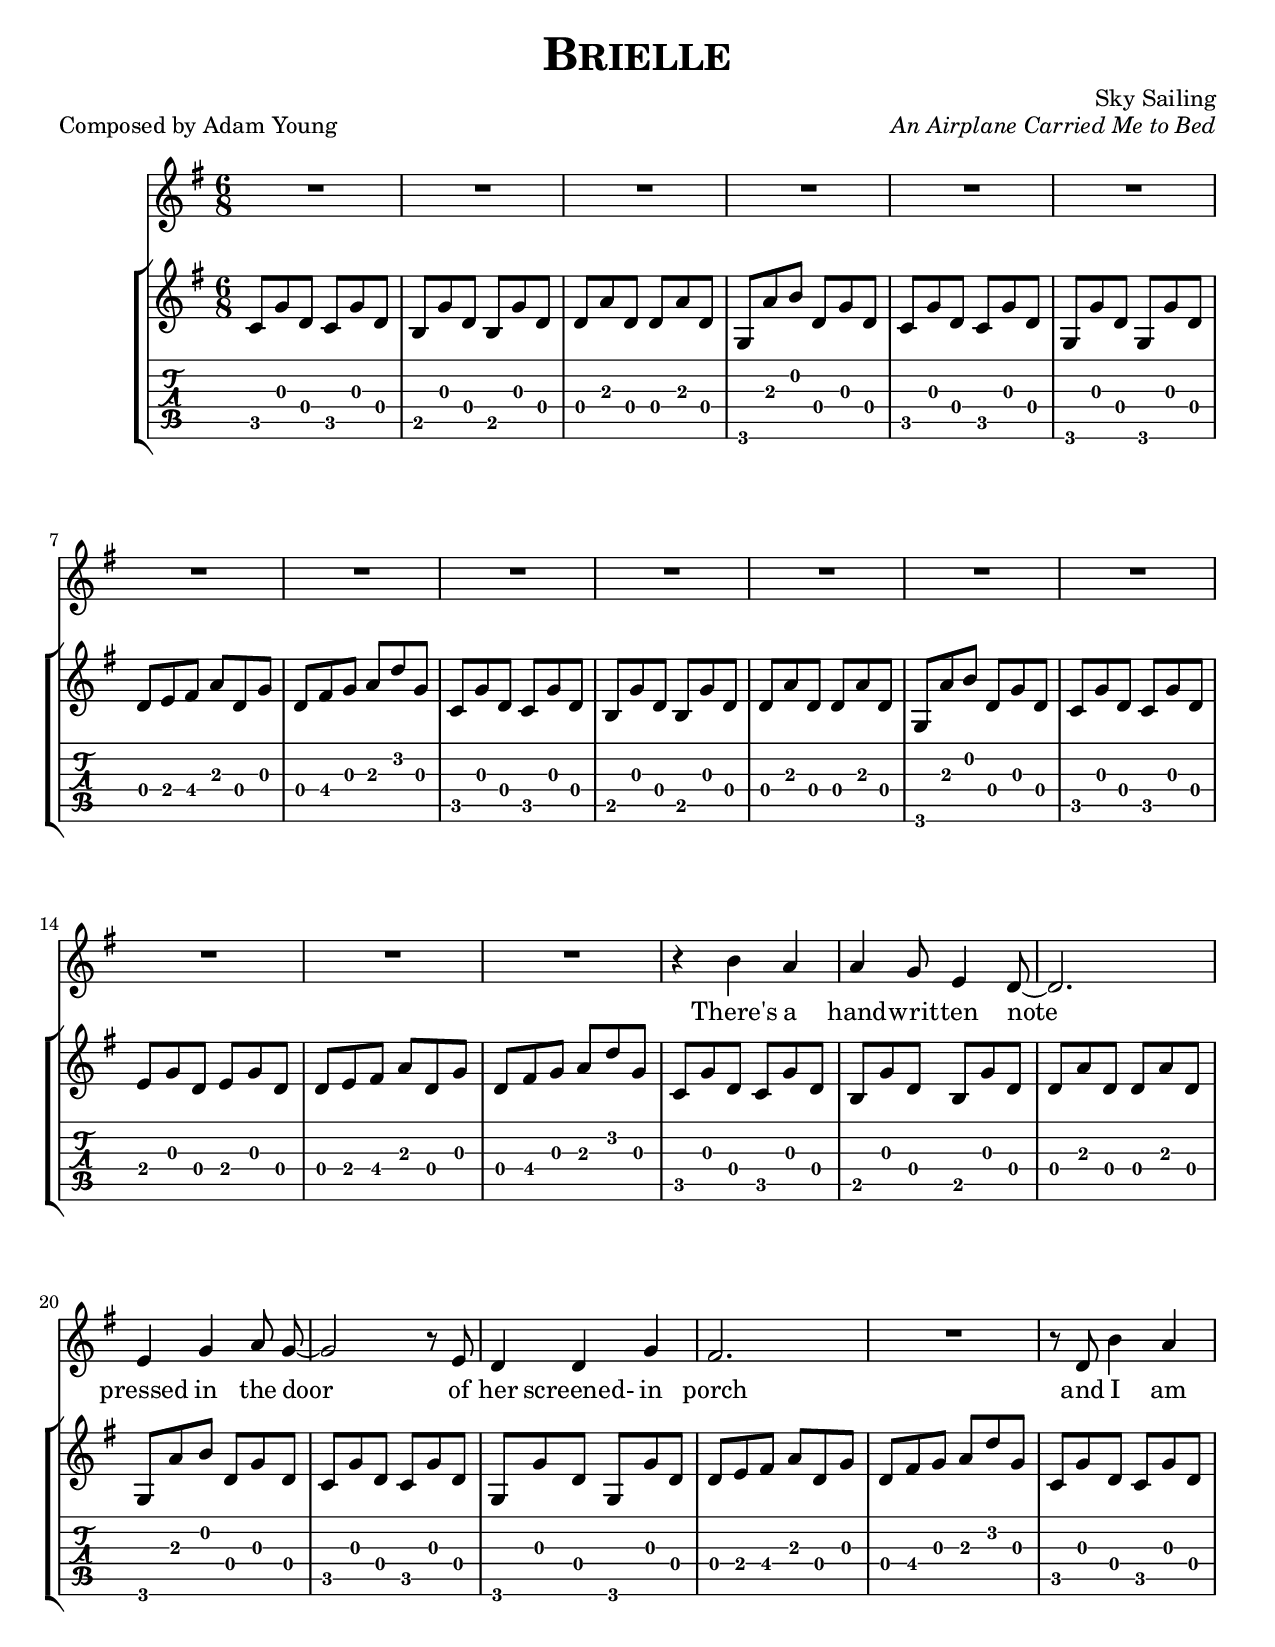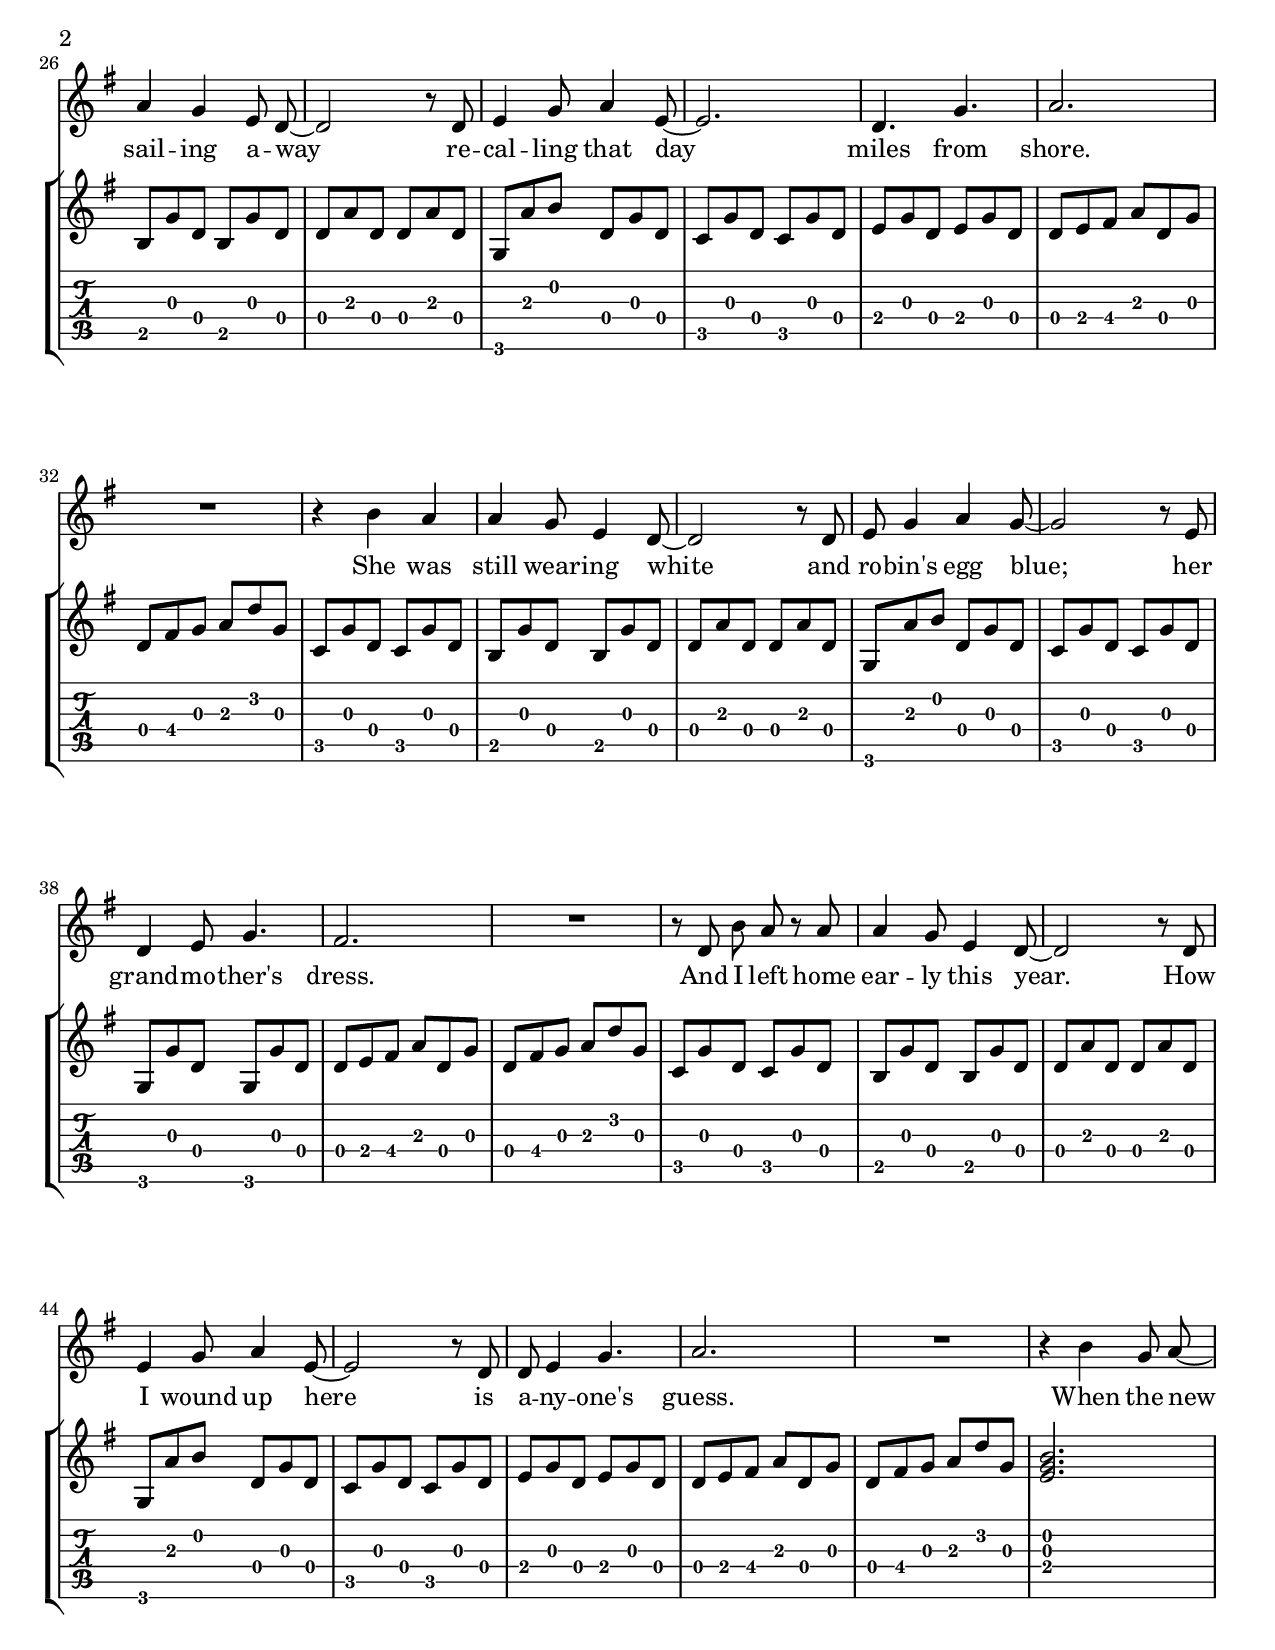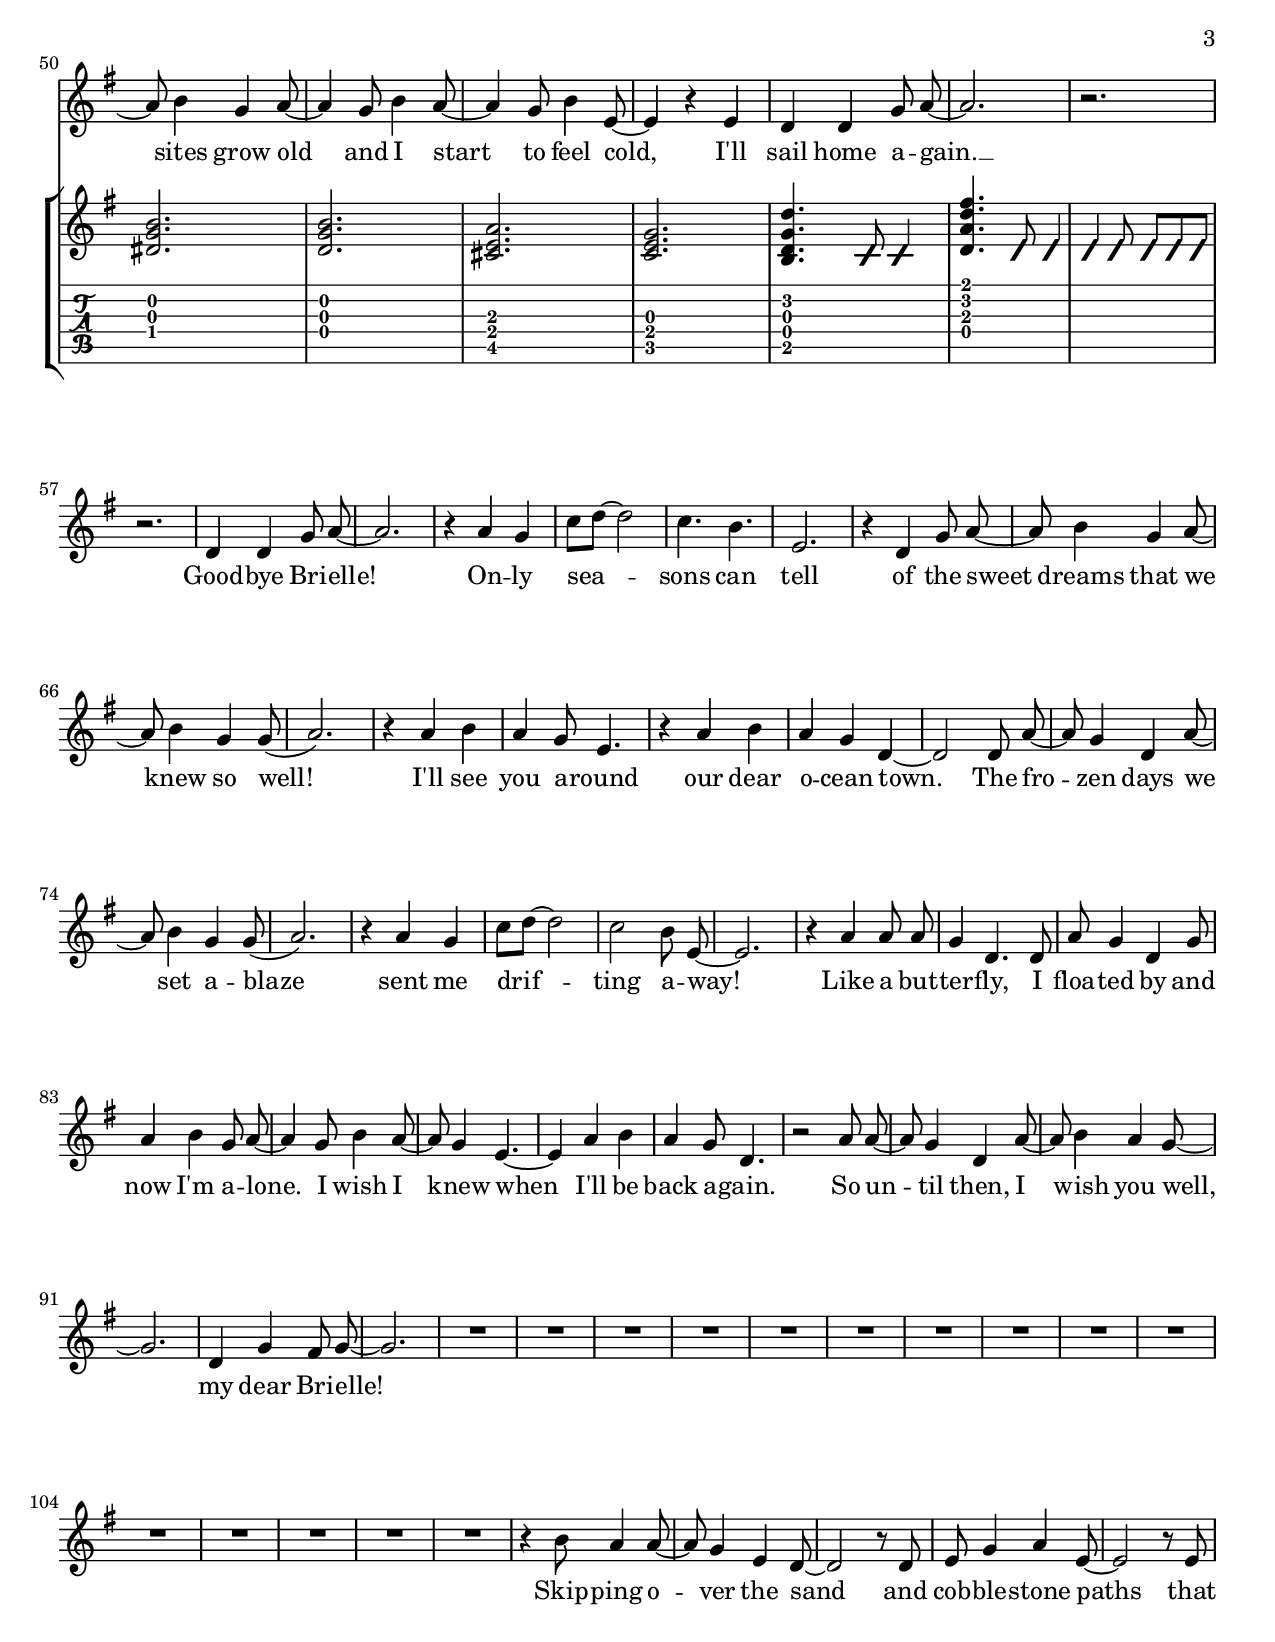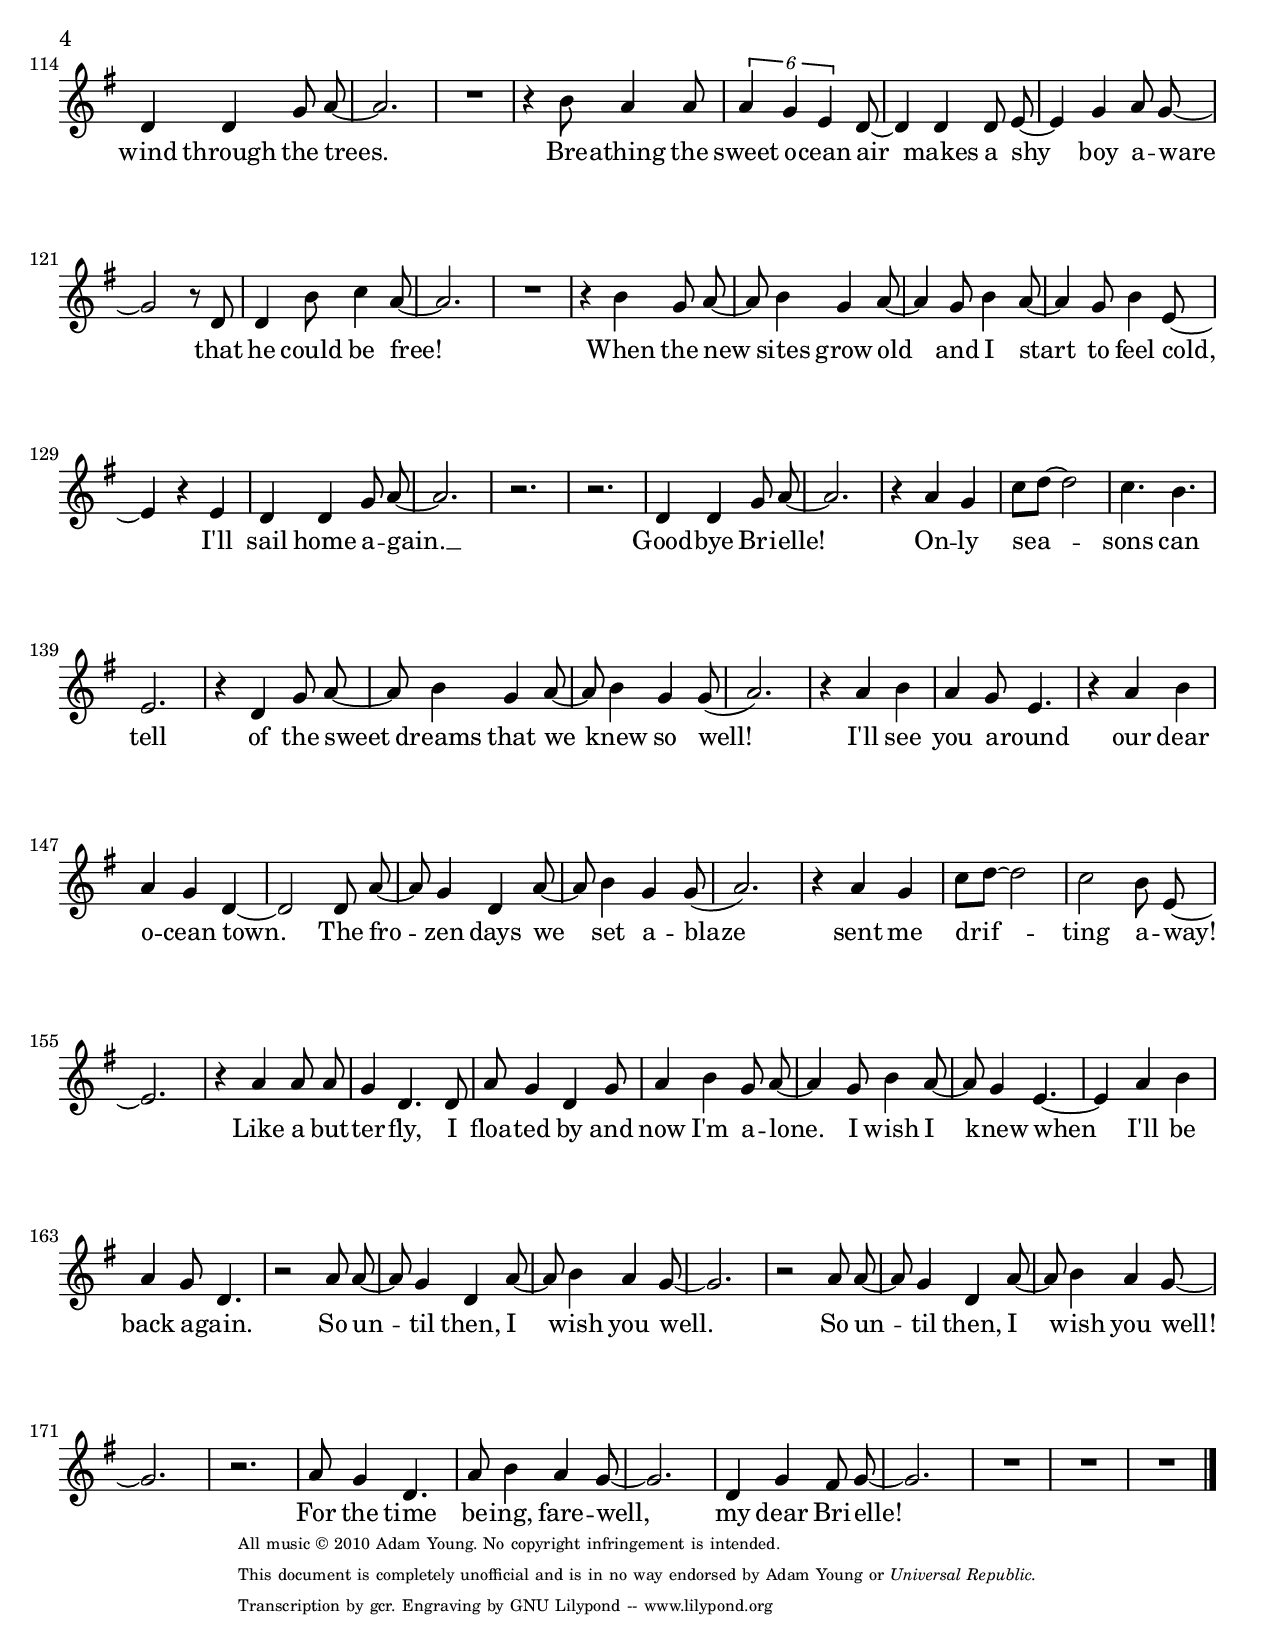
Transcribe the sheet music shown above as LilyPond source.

\version "2.12.3"

%{
  Layout and paper settings for Brielle
%}

%{ Brielle by Sky Sailing -- engraved by gcr
 ,ggggggggggg,                                                   
dP"""88""""""Y8,                           ,dPYb, ,dPYb,         
Yb,  88      `8b                           IP'`Yb IP'`Yb         
 `"  88      ,8P             gg            I8  8I I8  8I         
     88aaaad8P"              ""            I8  8' I8  8'         
     88""""Y8ba   ,gggggg,   gg    ,ggg,   I8 dP  I8 dP   ,ggg,  
     88      `8b  dP""""8I   88   i8" "8i  I8dP   I8dP   i8" "8i 
     88      ,8P ,8'    8I   88   I8, ,8I  I8P    I8P    I8, ,8I 
     88_____,d8',dP     Y8,_,88,_ `YbadP' ,d8b,_ ,d8b,_  `YbadP' 
    88888888P"  8P      `Y88P""Y8888P"Y8888P'"Y888P'"Y88888P"Y888
%}

%%% { CONFIGURATION
brTimeKey = { \time 6/8 \key g \major }

% Pick which flavor of things you want
% #'preprod or #'release
brVAFlavor = #'preprod
brCAFlavor = #'preprod
brCBFlavor = #'preprod
brVBFlavor = #'preprod

% slashes -- turn on improvisation (voices need the "Pitch_squash_engraver")
% and hide tab noteheads.
sl = {
  \improvisationOn
  %\override TabNoteHead #'transparent = ##t
  \override TabNoteHead #'stencil = ##f
  % ^ this is better but makes warnings
}
nsl = {
  \improvisationOff
  %\revert TabNoteHead #'transparent
  \revert TabNoteHead #'stencil
}
%%% }

%%% { LYRICS
brLyricsVA = \lyricmode {
  There's a hand -- writ -- ten note
  pressed in the door
  of her screened- in porch
  and I am sail -- ing a -- way
  re -- cal -- ling that day
  miles from shore.

  She was still wear -- ing white
  and ro -- bin's egg blue;
  her grand -- mo -- ther's dress.
  And I left home ear -- ly this year.
  How I wound up here
  is a -- ny -- one's guess.
}

brLyricsTr = \lyricmode {
  % Transition
  When the new sites grow old
  and I start to feel cold,
  I'll sail home a -- gain. __
}

brLyricsCA = \lyricmode {
  % Chorus
  Good -- bye Bri -- elle!
  \tag #'preprod { On -- ly sea -- sons can tell }
  \tag #'release { On -- ly whis -- pers can tell }
  of the sweet dreams that we knew so well!
  I'll see you a -- round
  our dear o -- cean town.
}
brLyricsCB = \lyricmode {
  The fro -- zen days we set a -- blaze
  sent me drif -- ting a -- way!
  Like a but -- ter -- fly, I floa -- ted by
  \tag #'preprod { and now I'm a -- lone. }
  \tag #'release { and now you're a -- lone. }
  I wish I knew when I'll be back a -- gain.
}
brLyricsCEndA = \lyricmode {
  So un -- til then, I wish you well,
  my dear Bri -- elle!
}

brLyricsVB = \lyricmode {
  % last verse
  Skip -- ping o -- ver the sand
  and cob -- ble -- stone paths
  that wind through the trees.

  Bre -- athing the sweet o -- cean air
  \tag #'preprod { makes a shy boy a -- ware
                   that he could be free! }
  \tag #'release { makes a blue -- bird a -- ware 
                   that she could be free! }
}

brLyricsCEndB = \lyricmode {
  So un -- til then, I wish you well.
  So un -- til then, I wish you well!
  For the time be -- ing, fare -- well, my dear Bri -- elle!
}
%%% }

%%% { SINGING VOICE
brVoiceVAa = \relative c'' {
  r4 b a | % there's a
  a g8 e4 d8~ |
  d2. | % note
  e4 g a8 g8~ | % stuck in the
  g2 r8 e |
  d4 d g | % her screened-in
  fis2. |
  R2. |
  r8 d b'4 a | % And I am sailing
  a4 g e8 d8 ~ |
  d2 r8 d8 |
  e4 g8 a4 e8 ~ |
  e2. | % ...that day
  d4. g | % miles from
  a2. | % shore
  R2. |
}
brVoiceVAb = \relative c'' {
  r4 b a | % She was
  a g8 e4 d8~ |
  d2 r8 d8 | % white...and robin's
  e8 g4 a4 g8~ |
  g2 r8 e |
  d4 e8 g4. | % grandmother's
  fis2. |
  R2. |
  r8 d b' a r a | % And I left home
  a4 g8 e4 d8 ~ |
  d2 r8 d8 |
  e4 g8 a4 e8 ~ |
  e2 r8 d8 | % here is
  d8 e4 g4. | % anyone's
  a2. | R2. | % guess
}
brVoiceTr = \relative c'' {
  r4 b g8 a8~ | % When the new
  a8 b4 g a8~|    % TIES!
  a4 g8 b4 a8~ |  % TIES!
  a4 g8 b4 e,8~ | % TIES! Triple tied measure combo
  e4 r e |
  d d g8 a8~ |    % SO MANY TIES WHAT.
  a2. |
  r2.|
}
brVoiceCA = \relative c'' {
  r2.|
  d,4 d g8 a~ | % Good bye, Brie-elle!
  a2. |
  r4 a4 g |
  c8[ d]~d2 | %se-easons
  c4. b |
  e,2. |
  r4 d g8 a8~ | % of the
  a8 b4 g a8~ |
  a8 b4 g g8(|
  a2.) |
  r4 a b |
  a g8 e4. | % you around
  r4 a4 b |
  a g d~ |
  d2 d8 a'8~ | % town! The--
}
brVoiceCB = \relative c'' {
  % The
  a8 g4 d a'8 ~| % frozen days
  a8 b4 g g8(|
  a2.) |
  r4 a g | % sent me
  c8[ d]~d2 | % drifting
  c2 b8 e,8 ~|
  e2. |
  r4 a a8 a8 | % Like a 
  g4 d4. d8 | % Butterfly, I 
  a'8 g4 d g8 | % floated by, and
  a4 b g8 a8~ |
  a4 g8 b4 a8 ~| % ~lone! I wish I
  a8 g4 e4.~ |
  e4 a b|
  a4 g8 d4.|
  r2 a'8 a8~| % so
}
brVoiceCEndA = \relative c'' {
  % ... So
  a8 g4 d4 a'8~|
  a8 b4 a g8~ |
  g2. |
  d4 g fis8 g8 ~ |
}
brVoiceVB = \relative c'' {
  r4 b8 a4 a8~ | % Skipping
  a8 g4 e d8 ~|
  d2 r8 d8 |
  e8 g4 a e8 ~| % cobblestone
  e2 r8 e |
  d4 d g8 a8 ~ |
  a2. | % trees!
  R2. |
  r4 b8 a4 a8 | % And breathing the
  \times 5/6 {
    a4 g e    %   WTF !!
  } d8~ | % sweet ocean air ~
  d4 d4 d8 e8 ~| % ~air makes a shy
  e4 g a8 g8 ~ | % shy boy a-ware
  g2 r8 d8 | % ~ware that
  d4 b'8 c4 a8~ | % he could be
  a2. | % free!
  R2. |
}
brVoiceCEndB = \relative c'' {
  % ... So
  a8 g4 d a'8~| % until then, I
  a8 b4 a g8~|
  g2. |
  r2 a8 a8~|
  a8 g4 d a'8~|
  a8 b4 a g8~|
  g2. |
  r2. |
  a8 g4 d4. | % For the time
  a'8 b4 a4 g8~ |
  g2. |
  d4 g fis8 g8 ~ |
  g2. |
}
%%% }

%%% { CHORD NAMES
brChordsIntro = \chordmode {
  c2.:sus2
  g2.
  d2.
  g4.:sus2
  g4.
  c2.:sus2
  g2.
  d2. s2.
}
brChordsTr = \chordmode {
  e2.:m
  g:aug
  g
  a
  c
  g
  d
}
%%% }

%%% { GUITAR
brGuitarIntro = \relative c' {
  \repeat unfold 2 { c8 g' d } |
  \repeat unfold 2 { b8 g' d } |
  \repeat unfold 2 { d8 a' d, } |
  g,8 a' b d, g d |
  \repeat unfold 2 { c8 g' d } |
  \repeat unfold 2 { g,8 g' d } |
  d e fis a d, g | % the first D should be 8va lower
  d fis g a d g, |

  \repeat unfold 2 { c,8 g' d } |
  \repeat unfold 2 { b8 g' d } |
  \repeat unfold 2 { d8 a' d, } |
  g,8 a' b d, g d |
  \repeat unfold 2 { c8 g' d } |
  \repeat unfold 2 { e g d } |
  d e fis a d, g | % first D: 8va lower
  d fis g a d g, |
}
brGuitarTr = \relative c' {
  \chordmode {
    e2.:m           % dotted half-note E minor
    g:aug/dis       % G augmented w/ dis on bottom
    g:/d            % G natural w/ D on bottom
    cis:m6-^5       % 1st inverted A alternate: g:5-/des
    c
  }
  <b d g d'>4. \sl c8 c4 \nsl |
  <d a' d fis>4. \sl d8 d4 |
  d4 d8 d8 d8 d8 \nsl |
}

%%% }


%%% { STRUCTURE
brChords = {
  \repeat unfold 6 {
    \brChordsIntro
  }
  \brChordsTr
}

brVoice = {
  \autoBeamOff
  R2.*16 |
  \keepWithTag \brVAFlavor \brVoiceVAa
  \keepWithTag \brVAFlavor \brVoiceVAb

  \brVoiceTr
  \keepWithTag \brCAFlavor \brVoiceCA
  \keepWithTag \brCBFlavor \brVoiceCB
  \brVoiceCEndA
  g'2. | % tied with previous
  R2.*15
  \keepWithTag \brVBFlavor \brVoiceVB
  \brVoiceTr
  \keepWithTag \brCAFlavor \brVoiceCA
  \keepWithTag \brCBFlavor \brVoiceCB
  \brVoiceCEndB
  R2.*3 |
  \bar "|."
}

brLyrics = {
  % Verse 1 and transition
  \keepWithTag \brVAFlavor \brLyricsVA
  \brLyricsTr

  % Chorus
  \keepWithTag \brCAFlavor \brLyricsCA
  \keepWithTag \brCBFlavor \brLyricsCB
  \brLyricsCEndA

  % Verse 2 and transition
  \keepWithTag \brVBFlavor \brLyricsVB
  \brLyricsTr

  % Chorus
  \keepWithTag \brCAFlavor \brLyricsCA
  \keepWithTag \brCBFlavor \brLyricsCB
  \keepWithTag \brCBFlavor \brLyricsCEndB
}

brGuitar = {
  \brGuitarIntro
  \brGuitarIntro % also VAa
  \brGuitarIntro % also VAb
  \brGuitarTr
}

%%% }

% vim: foldmethod=marker foldmarker={,}


\score {<<
  %\new ChordNames \brChords
  \new Staff { \brTimeKey \new Voice = "brielleLyrics" \brVoice }
  \new Lyrics \lyricsto "brielleLyrics" \brLyrics
  \new StaffGroup <<
    \new Staff { \brTimeKey \brGuitar }
    \new TabStaff  { \brTimeKey \transpose c' c \brGuitar }
  >>
>>}

%#(set-global-staff-size 25)
\layout {
}
\paper {
  #(set-paper-size "letter")
}
\header {
  title         = \markup {
    %\override #'(font-name . "URW Chancery L")
    \larger \larger \smallCaps Brielle
  }
  composer   = "Sky Sailing"
  opus          = \markup { \italic { An Airplane Carried Me to Bed } }
  piece      = "Composed by Adam Young"
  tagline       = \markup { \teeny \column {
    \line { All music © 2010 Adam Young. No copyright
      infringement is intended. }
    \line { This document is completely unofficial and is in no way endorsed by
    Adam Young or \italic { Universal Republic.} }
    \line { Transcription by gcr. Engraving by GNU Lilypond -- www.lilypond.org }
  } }
}
#(set-default-paper-size "letter")
